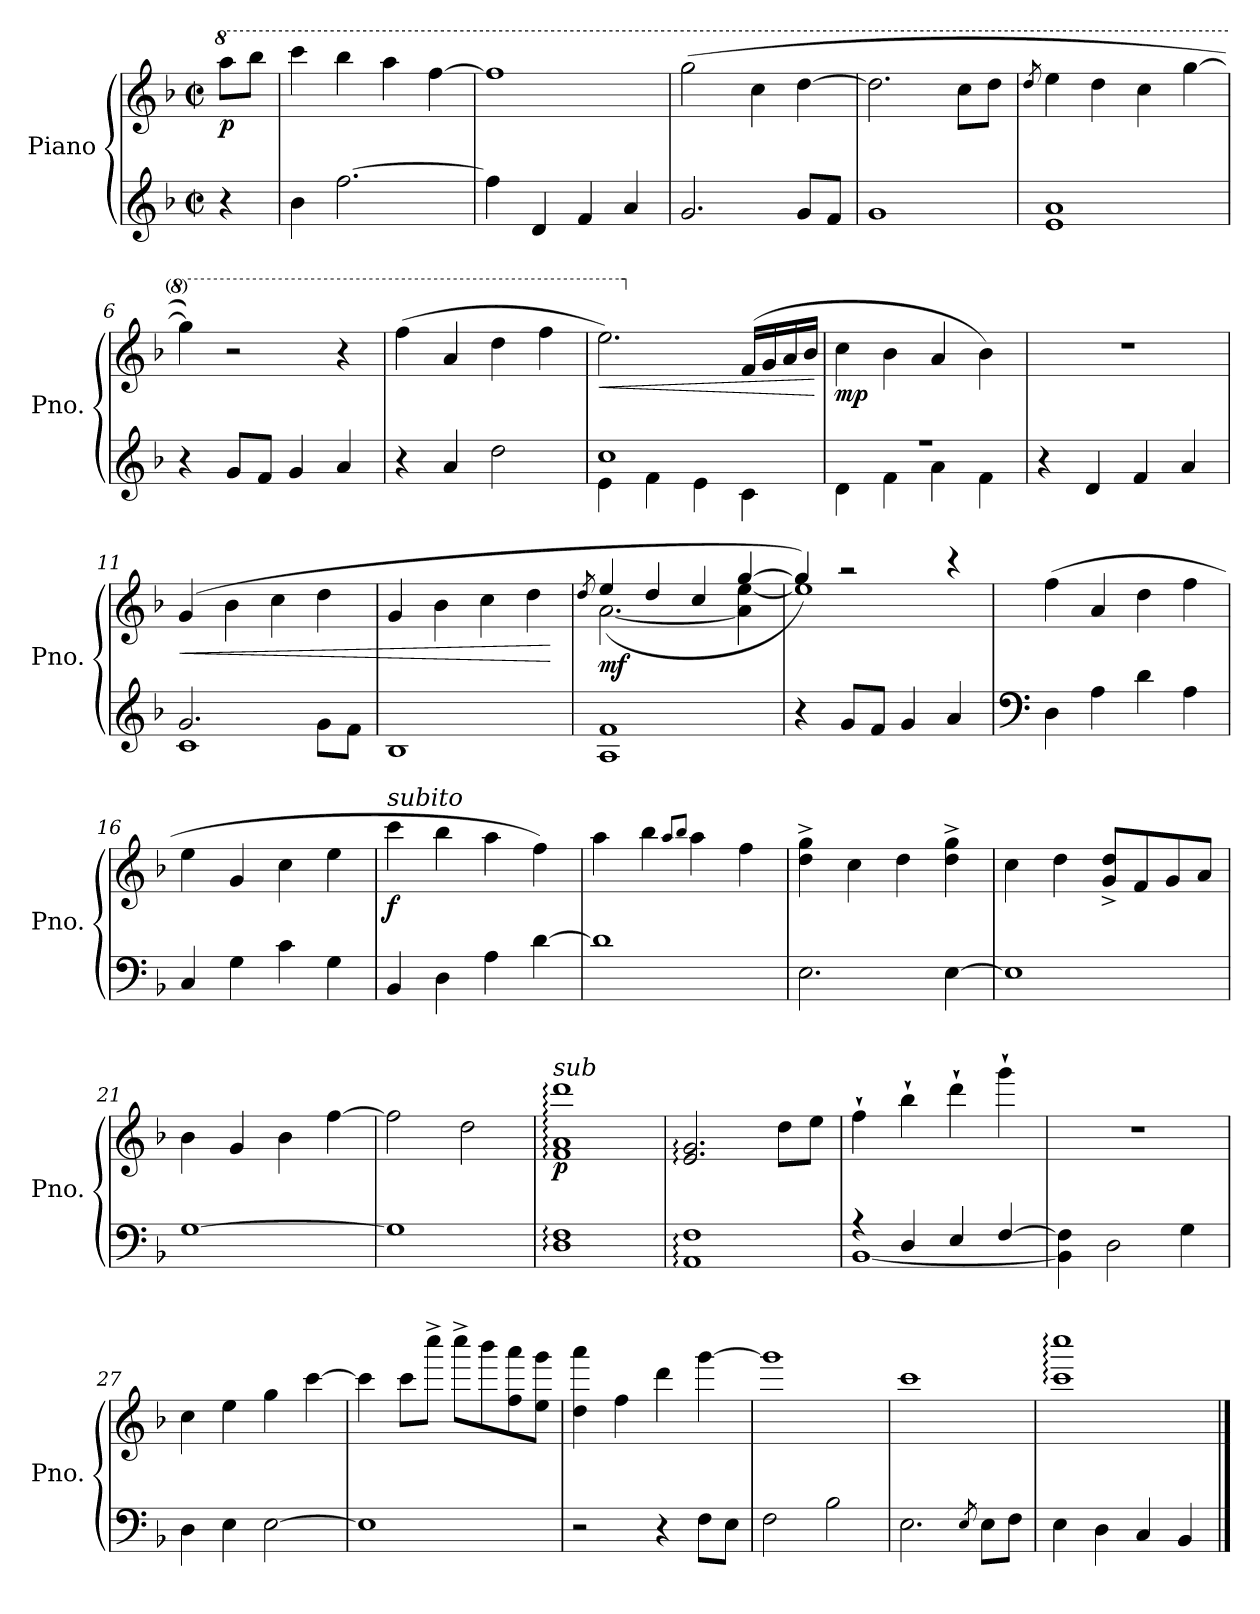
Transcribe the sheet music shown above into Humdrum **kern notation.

**kern	**kern	**dynam
*part1	*part1	*part1
*staff2	*staff1	*staff1/2
*I"Piano	*	*
*I'Pno.	*	*
*clefG2	*clefG2	*
*k[b-]	*k[b-]	*
*M2/2	*M2/2	*
*met(c|)	*met(c|)	*
*MM180	*MM180	*
*	*8va	*
=	=	=
!	!	!LO:DY:b
4r	8aaa\L	p
.	8bbb-\J	.
=1	=1	=1
4b-\	4cccc\	.
[2.ff\	4bbb-\	.
.	4aaa\	.
.	[4fff\	.
=2	=2	=2
4ff\]	1fff]	.
4d/	.	.
4f/	.	.
4a/	.	.
=3	=3	=3
2.g/	(2ggg\	.
.	4ccc\	.
8g/L	[4ddd\	.
8f/J	.	.
=4	=4	=4
1g	2.ddd\]	.
.	8ccc\L	.
.	8ddd\J	.
=5	=5	=5
.	8qddd/	.
1e 1a	4eee\	.
.	4ddd\	.
.	4ccc\	.
.	[4ggg\	.
=6	=6	=6
4r	4ggg\])	.
8g/L	2r	.
8f/J	.	.
4g/	.	.
4a/	4r	.
=7	=7	=7
4r	(4fff\	.
4a/	4aa/	.
2dd\	4ddd\	.
.	4fff\	.
!!LO:LB:g=z
=8	=8	=8
*^	*	*
!	!	!	!LO:HP:b
1cc	4e\	2.eee\)	<
.	4f\	.	.
.	4e\	.	.
*	*	*X8va	*
.	4c\	(>16f/LL	.
.	.	16g/	.
.	.	16a/	.
.	.	16b-/JJ	.
*v	*v	*	*
.	.	[
=9	=9	=9
*^	*	*
!	!	!	!LO:DY:b
1r	4d\	4cc\	mp
.	4f\	4b-\	.
.	4a\	4a/	.
.	4f\	4b-\)	.
*v	*v	*	*
=10	=10	=10
4r	1r	.
4d/	.	.
4f/	.	.
4a/	.	.
=11	=11	=11
*^	*	*
!	!	!	!LO:HP:b
1c	2.g/	(4g/	<
.	.	4b-\	.
.	.	4cc\	.
.	8g\L	4dd\	.
.	8f\J	.	.
*v	*v	*	*
=12	=12	=12
1B-	4g/	.
.	4b-\	.
.	4cc\	.
.	4dd\	.
.	.	[
=13	=13	=13
.	8qdd/	.
*	*^	*
!	!	!	!LO:DY:b
1A 1f	4ee/	([2.a\	mf
.	4dd/	.	.
.	4cc/	.	.
.	[4gg/	4a\] [4ee\	.
=14	=14	=14	=14
4r	4gg/])	1ee])	.
8g/L	2r	.	.
8f/J	.	.	.
4g/	.	.	.
4a/	4r	.	.
*	*v	*v	*
!!LO:LB:g=z
=15	=15	=15
*clefF4	*	*
4D\	(4ff\	.
4A\	4a/	.
4d\	4dd\	.
4A\	4ff\	.
=16	=16	=16
4C/	4ee\	.
4G\	4g/	.
4c\	4cc\	.
4G\	4ee\	.
=17	=17	=17
!	!LO:TX:a:i:t=subito	!
!	!	!LO:DY:b
4BB-/	4ccc\	f
4D\	4bb-\	.
4A\	4aa\	.
[4d\	4ff\)	.
=18	=18	=18
1d]	4aa\	.
.	4bb-\	.
.	8qaa/L	.
.	8qbb-/J	.
.	4aa\	.
.	4ff\	.
=19	=19	=19
2.E\	4dd\^ 4gg\^	.
.	4cc\	.
.	4dd\	.
[4E\	4dd\^ 4gg\^	.
=20	=20	=20
1E]	4cc\	.
.	4dd\	.
.	8g/^ 8dd/^L	.
.	8f/	.
.	8g/	.
.	8a/J	.
=21	=21	=21
[1G	4b-\	.
.	4g/	.
.	4b-\	.
.	[4ff\	.
=22	=22	=22
1G]	2ff\]	.
.	2dd\	.
!!LO:LB:g=z
=23	=23	=23
*^	*	*
!	!	!LO:TX:a:i:t=sub	!
!	!	!	!LO:DY:b
1F:	1D:	1f: 1a: 1ddd:	p
=24	=24	=24	=24
1F:	1AA:	2.e/: 2.g/:	.
.	.	8dd\L	.
.	.	8ee\J	.
=25	=25	=25	=25
4r	[1BB-	4ff`\	.
4D/	.	4bb-`\	.
4E/	.	4ddd`\	.
[4F/	.	4ggg`\	.
*v	*v	*	*
=26	=26	=26
4BB-\] 4F\]	1r	.
2D\	.	.
4G\	.	.
=27	=27	=27
4D\	4cc\	.
4E\	4ee\	.
[2E\	4gg\	.
.	[4ccc\	.
=28	=28	=28
1E]	4ccc\]	.
.	8ccc\L	.
.	8cccc^\J	.
.	8cccc^\L	.
.	8bbb-\	.
.	8ff\ 8aaa\	.
.	8ee\ 8ggg\J	.
=29	=29	=29
2r	4dd\ 4aaa\	.
.	4ff\	.
4r	4ddd\	.
8F\L	[4ggg\	.
8E\J	.	.
=30	=30	=30
2F\	1ggg]	.
2B-\	.	.
!!LO:LB:g=z
=31	=31	=31
2.E\	1ccc	.
8qE/	.	.
8E\L	.	.
8F\J	.	.
=32	=32	=32
4E\	1ccc: 1cccc:	.
4D\	.	.
4C/	.	.
4BB-/	.	.
==	==	==
*-	*-	*-
